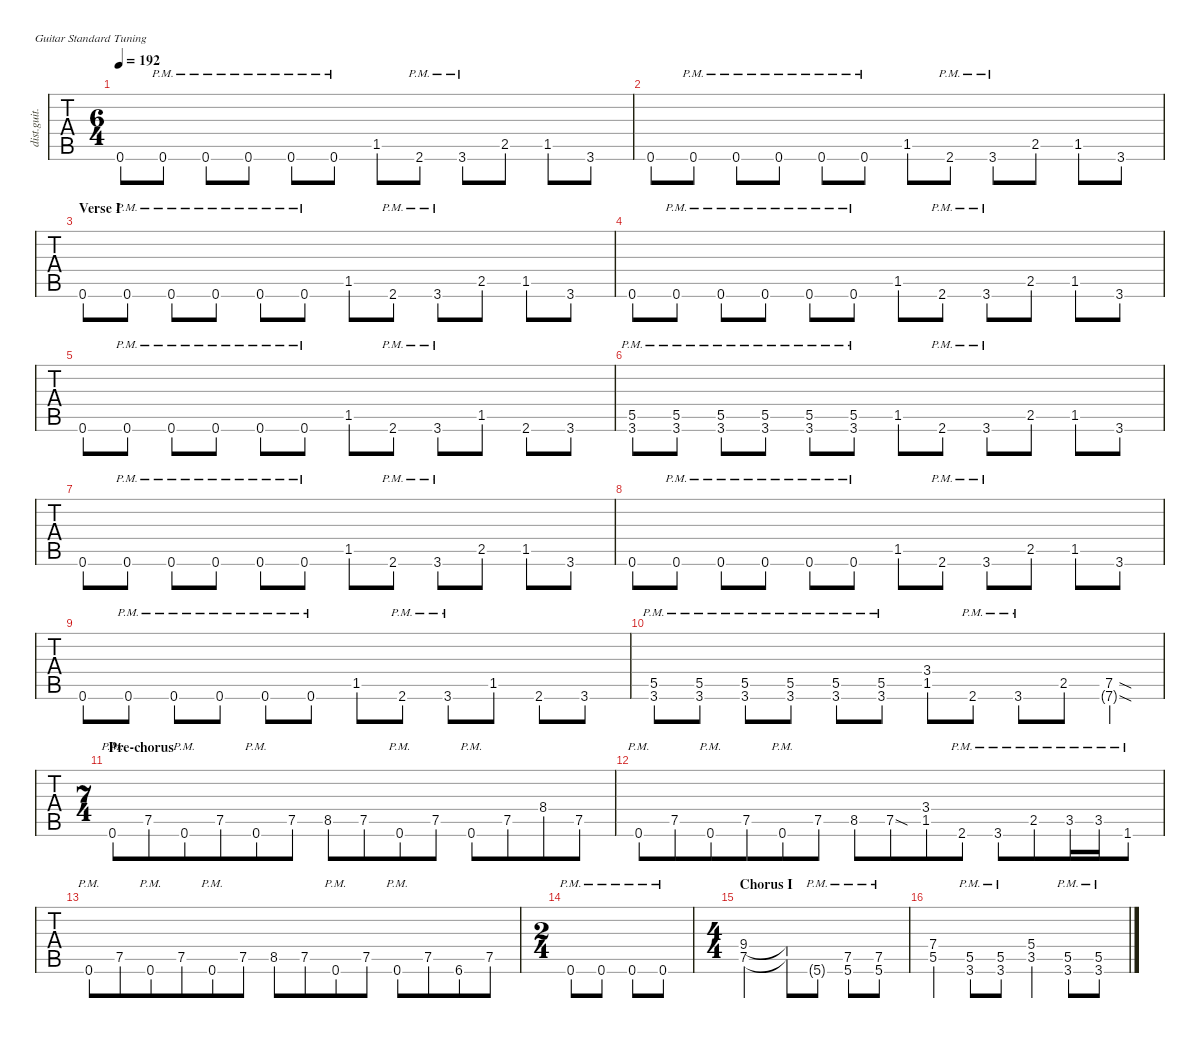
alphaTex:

\defaultSystemsLayout 4
\hideDynamics
\bracketExtendMode nobrackets
\otherSystemsTrackNameOrientation horizontal
\track ("Rhythm Guitar (Kirk)" "dist.guit.") {defaultSystemsLayout 4 multiBarRest instrument distortionguitar}
\staff {tabs}
\tuning (E4 B3 G3 D3 A2 E2)
\ts (6 4)
\tempo 192
\clef g2
\ks c
0.6.8{dy mf} 0.6{pm}.8 0.6{pm}.8 0.6{pm}.8 0.6{pm}.8 0.6{pm}.8 1.5{acc #}.8 2.6{pm acc #}.8 3.6{pm}.8 2.5.8 1.5{acc #}.8 3.6.8 |
0.6.8 0.6{pm}.8 0.6{pm}.8 0.6{pm}.8 0.6{pm}.8 0.6{pm}.8 1.5{acc #}.8 2.6{pm acc #}.8 3.6{pm}.8 2.5.8 1.5{acc #}.8 3.6.8 |
\section ("" "Verse I")
0.6.8 0.6{pm}.8 0.6{pm}.8 0.6{pm}.8 0.6{pm}.8 0.6{pm}.8 1.5{acc #}.8 2.6{pm acc #}.8 3.6{pm}.8 2.5.8 1.5{acc #}.8 3.6.8 |
0.6.8 0.6{pm}.8 0.6{pm}.8 0.6{pm}.8 0.6{pm}.8 0.6{pm}.8 1.5{acc #}.8 2.6{pm acc #}.8 3.6{pm}.8 2.5.8 1.5{acc #}.8 3.6.8 |
0.6.8 0.6{pm}.8 0.6{pm}.8 0.6{pm}.8 0.6{pm}.8 0.6{pm}.8 1.5{acc #}.8 2.6{pm acc #}.8 3.6{pm}.8 1.5{acc #}.8 2.6{acc #}.8 3.6.8 |
(3.6{pm} 5.5{pm}).8 (3.6{pm} 5.5{pm}).8 (3.6{pm} 5.5{pm}).8 (3.6{pm} 5.5{pm}).8 (3.6{pm} 5.5{pm}).8 (3.6{pm} 5.5{pm}).8 1.5{acc #}.8 2.6{pm acc #}.8 3.6{pm}.8 2.5.8 1.5{acc #}.8 3.6.8 |
0.6.8 0.6{pm}.8 0.6{pm}.8 0.6{pm}.8 0.6{pm}.8 0.6{pm}.8 1.5{acc #}.8 2.6{pm acc #}.8 3.6{pm}.8 2.5.8 1.5{acc #}.8 3.6.8 |
0.6.8 0.6{pm}.8 0.6{pm}.8 0.6{pm}.8 0.6{pm}.8 0.6{pm}.8 1.5{acc #}.8 2.6{pm acc #}.8 3.6{pm}.8 2.5.8 1.5{acc #}.8 3.6.8 |
0.6.8 0.6{pm}.8 0.6{pm}.8 0.6{pm}.8 0.6{pm}.8 0.6{pm}.8 1.5{acc #}.8 2.6{pm acc #}.8 3.6{pm}.8 1.5{acc #}.8 2.6{acc #}.8 3.6.8 |
(3.6{pm} 5.5{pm}).8 (3.6{pm} 5.5{pm}).8 (3.6{pm} 5.5{pm}).8 (3.6{pm} 5.5{pm}).8 (3.6{pm} 5.5{pm}).8 (3.6{pm} 5.5{pm}).8 (1.5{acc #} 3.4).8 2.6{pm acc #}.8 3.6{pm}.8 2.5.8 (7.5{sod} 7.6{sod g}).4 |
\ts (7 4)
\beaming (8 6 4 4)
\section ("" "Pre-chorus")
0.6{pm}.8 7.5.8 0.6{pm}.8 7.5.8 0.6{pm}.8 7.5.8 8.5.8 7.5.8 0.6{pm}.8 7.5.8 0.6{pm}.8 7.5.8 8.4{acc #}.8 7.5.8 |
0.6{pm}.8 7.5.8 0.6{pm}.8 7.5.8 0.6{pm}.8 7.5.8 8.5.8 7.5{sod}.8 (1.5{acc #} 3.4).8 2.6{pm acc #}.8 3.6{pm}.8 2.5{pm}.8 3.5{pm}.16 3.5{pm}.16 1.6{pm}.8 |
0.6{pm}.8 7.5.8 0.6{pm}.8 7.5.8 0.6{pm}.8 7.5.8 8.5.8 7.5.8 0.6{pm}.8 7.5.8 0.6{pm}.8 7.5.8 6.6{acc #}.8 7.5.8 |
\ts (2 4)
\beaming (8 2 2)
0.6{pm}.8{dy f} 0.6{pm}.8 0.6{pm}.8 0.6{pm}.8 |
\ts (4 4)
\beaming (8 2 2 2 2)
\section ("" "Chorus I")
(7.5 9.4).2 (7.5{t} 9.4{t}).8 5.6{g pm}.8{dy mf} (5.6{pm} 7.5{pm}).8{dy f} (5.6{pm} 7.5{pm}).8 |
(5.5{st} 7.4{st}).4 (3.6{pm} 5.5{pm}).8 (3.6{pm} 5.5{pm}).8 (3.5{st} 5.4{st}).4 (3.6{pm} 5.5{pm}).8 (3.6{pm} 5.5{pm}).8
